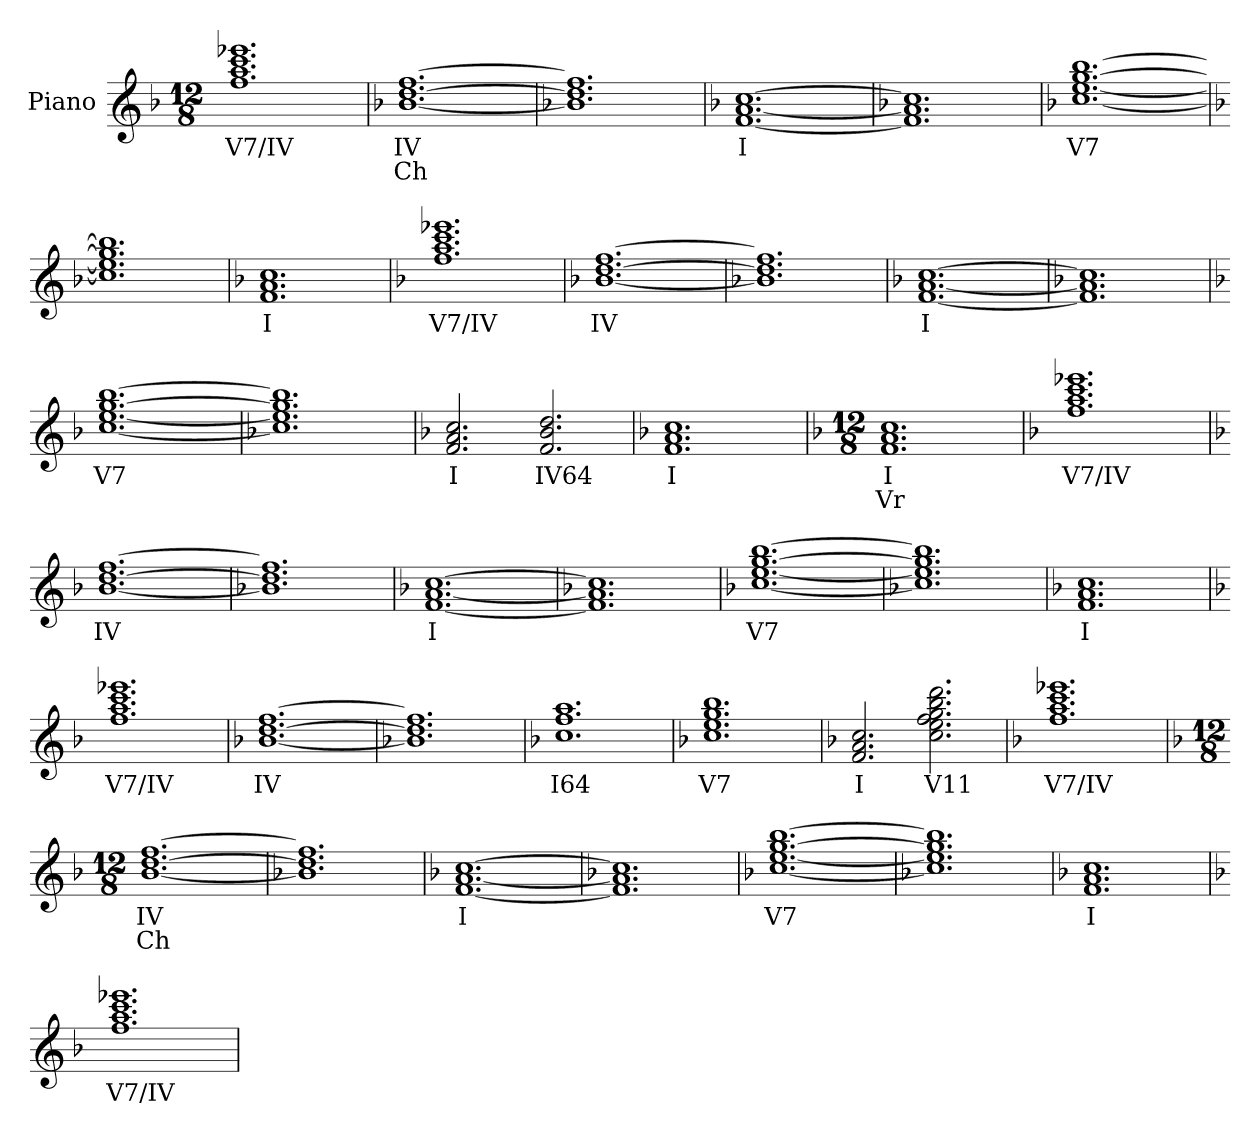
**kern	**text	**text
*part1	*part1	*part1
*staff1	*staff1	*staff1
*I"Piano	*	*
*I'Pno	*	*
*k[b-]	*	*
*F:	*	*
*M12/8	*	*
=	=	=
1.ff 1.aa 1.ccc 1.eee-X	V7/IV	.
=	=	=
*k[b-]	*	*
*F:	*	*
[1.b- [1.dd [1.ff	IV	Ch
=	=	=
*k[b-]	*	*
*F:	*	*
1.b-] 1.dd] 1.ff]	.	.
=	=	=
*k[b-]	*	*
*F:	*	*
[1.f [1.a [1.cc	I	.
=	=	=
*k[b-]	*	*
*F:	*	*
1.f] 1.a] 1.cc]	.	.
=	=	=
*k[b-]	*	*
*F:	*	*
[1.cc [1.ee [1.gg [1.bb-	V7	.
=	=	=
*k[b-]	*	*
*F:	*	*
1.cc] 1.ee] 1.gg] 1.bb-]	.	.
=	=	=
*k[b-]	*	*
*F:	*	*
1.f 1.a 1.cc	I	.
=	=	=
*k[b-]	*	*
*F:	*	*
1.ff 1.aa 1.ccc 1.eee-X	V7/IV	.
=	=	=
*k[b-]	*	*
*F:	*	*
[1.b- [1.dd [1.ff	IV	.
=	=	=
*k[b-]	*	*
*F:	*	*
1.b-] 1.dd] 1.ff]	.	.
=	=	=
*k[b-]	*	*
*F:	*	*
[1.f [1.a [1.cc	I	.
=	=	=
*k[b-]	*	*
*F:	*	*
1.f] 1.a] 1.cc]	.	.
=	=	=
*k[b-]	*	*
*F:	*	*
[1.cc [1.ee [1.gg [1.bb-	V7	.
=	=	=
*k[b-]	*	*
*F:	*	*
1.cc] 1.ee] 1.gg] 1.bb-]	.	.
=	=	=
*k[b-]	*	*
*F:	*	*
2.f 2.a 2.cc	I	.
2.f 2.b- 2.dd	IV64	.
=	=	=
*k[b-]	*	*
*F:	*	*
1.f 1.a 1.cc	I	.
=	=	=
*k[b-]	*	*
*F:	*	*
*M12/8	*	*
1.f 1.a 1.cc	I	Vr
=	=	=
*k[b-]	*	*
*F:	*	*
1.ff 1.aa 1.ccc 1.eee-X	V7/IV	.
=	=	=
*k[b-]	*	*
*F:	*	*
[1.b- [1.dd [1.ff	IV	.
=	=	=
*k[b-]	*	*
*F:	*	*
1.b-] 1.dd] 1.ff]	.	.
=	=	=
*k[b-]	*	*
*F:	*	*
[1.f [1.a [1.cc	I	.
=	=	=
*k[b-]	*	*
*F:	*	*
1.f] 1.a] 1.cc]	.	.
=	=	=
*k[b-]	*	*
*F:	*	*
[1.cc [1.ee [1.gg [1.bb-	V7	.
=	=	=
*k[b-]	*	*
*F:	*	*
1.cc] 1.ee] 1.gg] 1.bb-]	.	.
=	=	=
*k[b-]	*	*
*F:	*	*
1.f 1.a 1.cc	I	.
=	=	=
*k[b-]	*	*
*F:	*	*
1.ff 1.aa 1.ccc 1.eee-X	V7/IV	.
=	=	=
*k[b-]	*	*
*F:	*	*
[1.b- [1.dd [1.ff	IV	.
=	=	=
*k[b-]	*	*
*F:	*	*
1.b-] 1.dd] 1.ff]	.	.
=	=	=
*k[b-]	*	*
*F:	*	*
1.cc 1.ff 1.aa	I64	.
=	=	=
*k[b-]	*	*
*F:	*	*
1.cc 1.ee 1.gg 1.bb-	V7	.
=	=	=
*k[b-]	*	*
*F:	*	*
2.f 2.a 2.cc	I	.
2.cc 2.ee 2.gg 2.bb- 2.ddd 2.ff	V11	.
=	=	=
*k[b-]	*	*
*F:	*	*
1.ff 1.aa 1.ccc 1.eee-X	V7/IV	.
=	=	=
*k[b-]	*	*
*F:	*	*
*M12/8	*	*
[1.b- [1.dd [1.ff	IV	Ch
=	=	=
*k[b-]	*	*
*F:	*	*
1.b-] 1.dd] 1.ff]	.	.
=	=	=
*k[b-]	*	*
*F:	*	*
[1.f [1.a [1.cc	I	.
=	=	=
*k[b-]	*	*
*F:	*	*
1.f] 1.a] 1.cc]	.	.
=	=	=
*k[b-]	*	*
*F:	*	*
[1.cc [1.ee [1.gg [1.bb-	V7	.
=	=	=
*k[b-]	*	*
*F:	*	*
1.cc] 1.ee] 1.gg] 1.bb-]	.	.
=	=	=
*k[b-]	*	*
*F:	*	*
1.f 1.a 1.cc	I	.
=	=	=
*k[b-]	*	*
*F:	*	*
1.ff 1.aa 1.ccc 1.eee-X	V7/IV	.
=	=	=
*-	*-	*-
